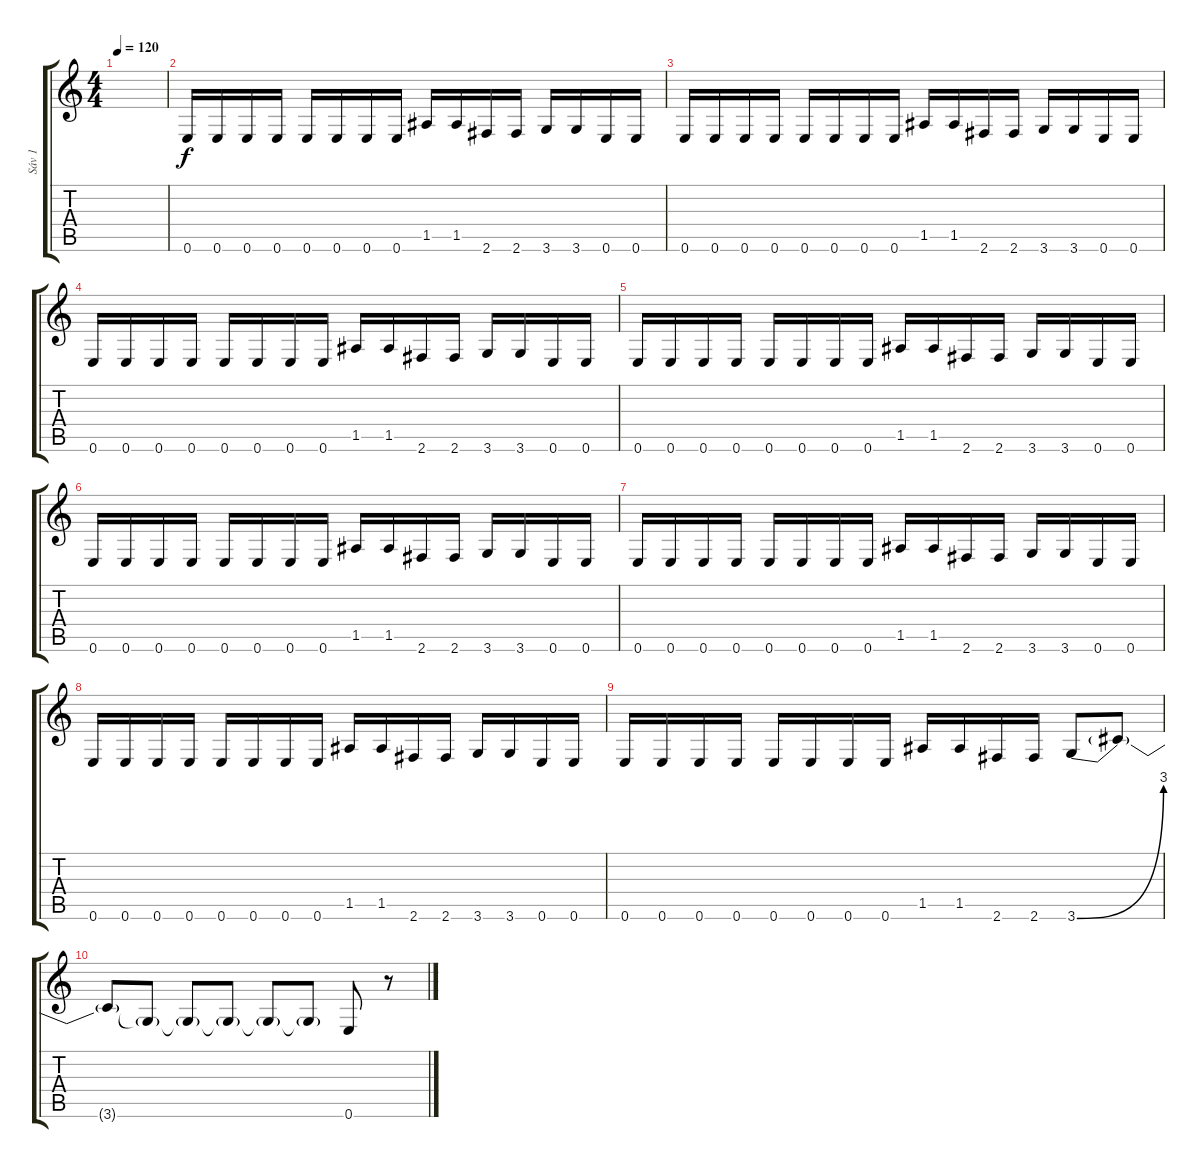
\track ("Sáv 1" "Sáv 1") {instrument overdrivenguitar}
\staff {score tabs}
\tuning (E4 B3 G3 D3 A2 E2) {hide}
\ts (4 4)
\tempo 120
\clef g2
\ks c
|
0.6.16 0.6.16 0.6.16 0.6.16 0.6.16 0.6.16 0.6.16 0.6.16 1.5.16 1.5.16 2.6.16 2.6.16 3.6.16 3.6.16 0.6.16 0.6.16 |
0.6.16 0.6.16 0.6.16 0.6.16 0.6.16 0.6.16 0.6.16 0.6.16 1.5.16 1.5.16 2.6.16 2.6.16 3.6.16 3.6.16 0.6.16 0.6.16 |
0.6.16 0.6.16 0.6.16 0.6.16 0.6.16 0.6.16 0.6.16 0.6.16 1.5.16 1.5.16 2.6.16 2.6.16 3.6.16 3.6.16 0.6.16 0.6.16 |
0.6.16 0.6.16 0.6.16 0.6.16 0.6.16 0.6.16 0.6.16 0.6.16 1.5.16 1.5.16 2.6.16 2.6.16 3.6.16 3.6.16 0.6.16 0.6.16 |
0.6.16 0.6.16 0.6.16 0.6.16 0.6.16 0.6.16 0.6.16 0.6.16 1.5.16 1.5.16 2.6.16 2.6.16 3.6.16 3.6.16 0.6.16 0.6.16 |
0.6.16 0.6.16 0.6.16 0.6.16 0.6.16 0.6.16 0.6.16 0.6.16 1.5.16 1.5.16 2.6.16 2.6.16 3.6.16 3.6.16 0.6.16 0.6.16 |
0.6.16 0.6.16 0.6.16 0.6.16 0.6.16 0.6.16 0.6.16 0.6.16 1.5.16 1.5.16 2.6.16 2.6.16 3.6.16 3.6.16 0.6.16 0.6.16 |
0.6.16 0.6.16 0.6.16 0.6.16 0.6.16 0.6.16 0.6.16 0.6.16 1.5.16 1.5.16 2.6.16 2.6.16 3.6{be (bend 0 0 60 12)}.8 3.6{t}.8 |
3.6{t}.8 3.6{t}.8 3.6{t}.8 3.6{t}.8 3.6{t}.8 3.6{t}.8 0.6.8 r.8
